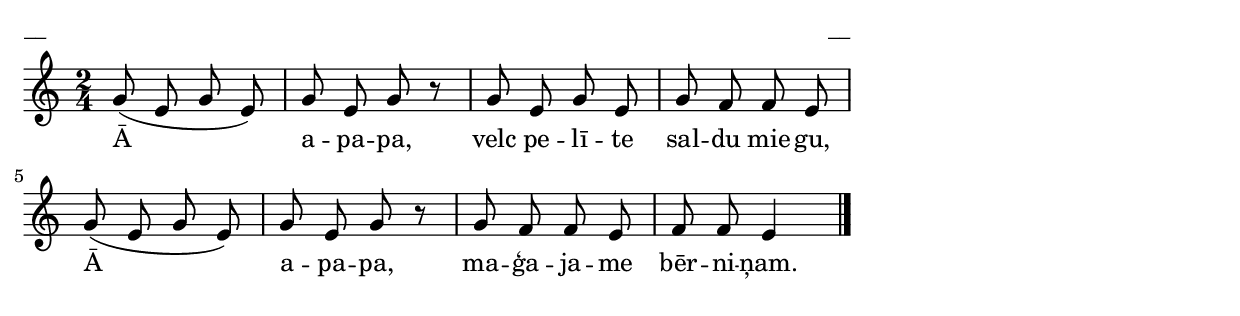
\version "2.13.16"
%\header {
%    title = "Ā apapā, velc pelīte saldu miegu"
%}
\paper {
line-width = 14\cm
left-margin = 0.4\cm
between-system-padding = 0.1\cm
between-system-space = 0.1\cm
}
\layout {
indent = #0
ragged-last = ##f
}

voiceA = \relative c' {
\clef "treble"
\key c \major
\time 2/4
g'8( e g e) | g8 e g r | g8 e g e | g8 f f e |
g8( e g e) | g8 e g r | g8 f f e | f8 f e4 |
\bar "|."
} 

lyricA = \lyricmode {
Ā a -- pa -- pa, velc pe -- lī -- te sal -- du mie -- gu,
Ā a -- pa -- pa, ma -- ģa -- ja -- me bēr -- ni -- ņam. 

} 

fullScore = <<
\new Staff {
<<
\new Voice = "voiceA" { \oneVoice \autoBeamOff \voiceA }
\lyricsto "voiceA" \new Lyrics \lyricA
>>
}
>>

\score {
\fullScore
\header { piece = "__" opus = "__" }
}
\markup { \with-color #(x11-color 'white) \sans \smaller "__" }
\score {
\unfoldRepeats
\fullScore
\midi {
\context { \Staff \remove "Staff_performer" }
\context { \Voice \consists "Staff_performer" }
}
}


